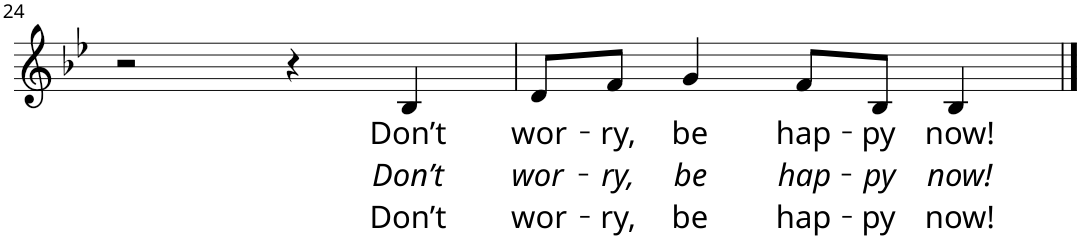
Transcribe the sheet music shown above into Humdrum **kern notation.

**kern	**text	**text	**text
*part1	*part1	*part1	*part1
*staff1	*staff1	*staff1	*staff1
*I"Voice	*	*	*
*I'Vo.	*	*	*
!!LO:PB:g=z
*clefG2	*	*	*
*k[b-e-]	*	*	*
*B-:	*	*	*
*M4/4	*	*	*
*met(c)	*	*	*
=24	=24	=24	=24
2r	.	.	.
4r	.	.	.
!	!LO:LY:b	!LO:LY:b	!LO:LY:b
4B-/	Don’t	Don’t	Don’t
=25	=25	=25	=25
!	!LO:LY:b	!LO:LY:b	!LO:LY:b
8d/L	wor-	wor-	wor-
!	!LO:LY:b	!LO:LY:b	!LO:LY:b
8f/J	-ry,	-ry,	-ry,
!	!LO:LY:b	!LO:LY:b	!LO:LY:b
4g/	be	be	be
!	!LO:LY:b	!LO:LY:b	!LO:LY:b
8f/L	hap-	hap-	hap-
!	!LO:LY:b	!LO:LY:b	!LO:LY:b
8B-/J	-py	-py	-py
!	!LO:LY:b	!LO:LY:b	!LO:LY:b
4B-/	now!	now!	now!
==	==	==	==
*-	*-	*-	*-
